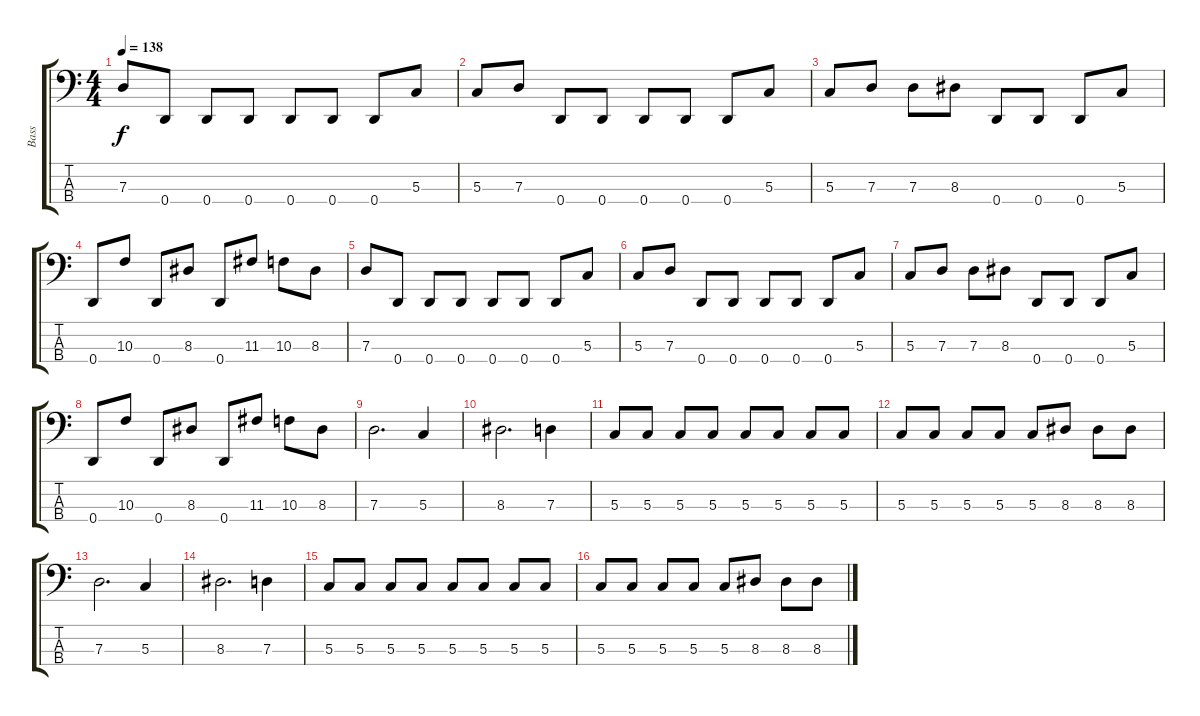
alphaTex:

\track ("Bass" "Bass") {instrument electricbassfinger}
\staff {score tabs}
\tuning (F2 C2 G1 D1) {hide}
\ts (4 4)
\tempo 138
\clef f4
\ks c
7.3.8{dy f} 0.4.8 0.4.8 0.4.8 0.4.8 0.4.8 0.4.8 5.3.8 |
5.3.8 7.3.8 0.4.8 0.4.8 0.4.8 0.4.8 0.4.8 5.3.8 |
5.3.8 7.3.8 7.3.8 8.3.8 0.4.8 0.4.8 0.4.8 5.3.8 |
0.4.8 10.3.8 0.4.8 8.3.8 0.4.8 11.3.8 10.3.8 8.3.8 |
7.3.8 0.4.8 0.4.8 0.4.8 0.4.8 0.4.8 0.4.8 5.3.8 |
5.3.8 7.3.8 0.4.8 0.4.8 0.4.8 0.4.8 0.4.8 5.3.8 |
5.3.8 7.3.8 7.3.8 8.3.8 0.4.8 0.4.8 0.4.8 5.3.8 |
0.4.8 10.3.8 0.4.8 8.3.8 0.4.8 11.3.8 10.3.8 8.3.8 |
7.3.2{d} 5.3.4 |
8.3.2{d} 7.3.4 |
5.3.8 5.3.8 5.3.8 5.3.8 5.3.8 5.3.8 5.3.8 5.3.8 |
5.3.8 5.3.8 5.3.8 5.3.8 5.3.8 8.3.8 8.3.8 8.3.8 |
7.3.2{d} 5.3.4 |
8.3.2{d} 7.3.4 |
5.3.8 5.3.8 5.3.8 5.3.8 5.3.8 5.3.8 5.3.8 5.3.8 |
5.3.8 5.3.8 5.3.8 5.3.8 5.3.8 8.3.8 8.3.8 8.3.8
